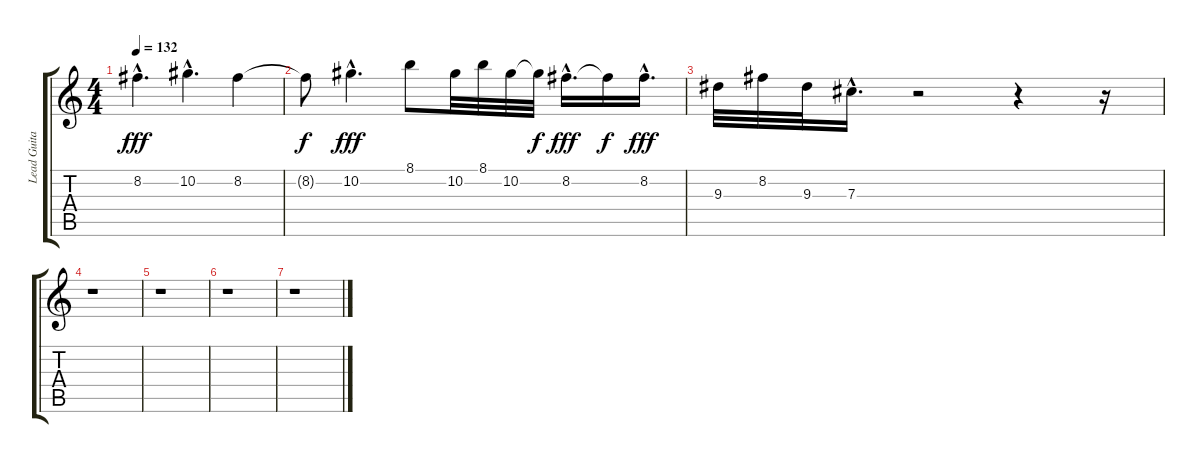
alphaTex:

\track ("Lead Guitar 1" "Lead Guita") {instrument distortionguitar}
\staff {score tabs}
\tuning (Eb4 Bb3 Gb3 Db3 Ab2 Eb2) {hide}
\ts (4 4)
\tempo 132
\clef g2
\ks c
8.2{hac}.4{d dy fff} 10.2{hac}.4{d} 8.2.4 |
8.2{t}.8{dy f} 10.2{hac}.4{d dy fff} 8.1.8 10.2.32 8.1.32 10.2.32 10.2{t}.32{dy f} 8.2{hac}.16{d dy fff} 8.2{t}.16{dy f} 8.2{hac}.16{d dy fff} |
9.3.32 8.2.32 9.3.32 7.3{hac}.16{d} r.2 r.4 r.16 |
r.1 |
r.1 |
r.1 |
r.1
